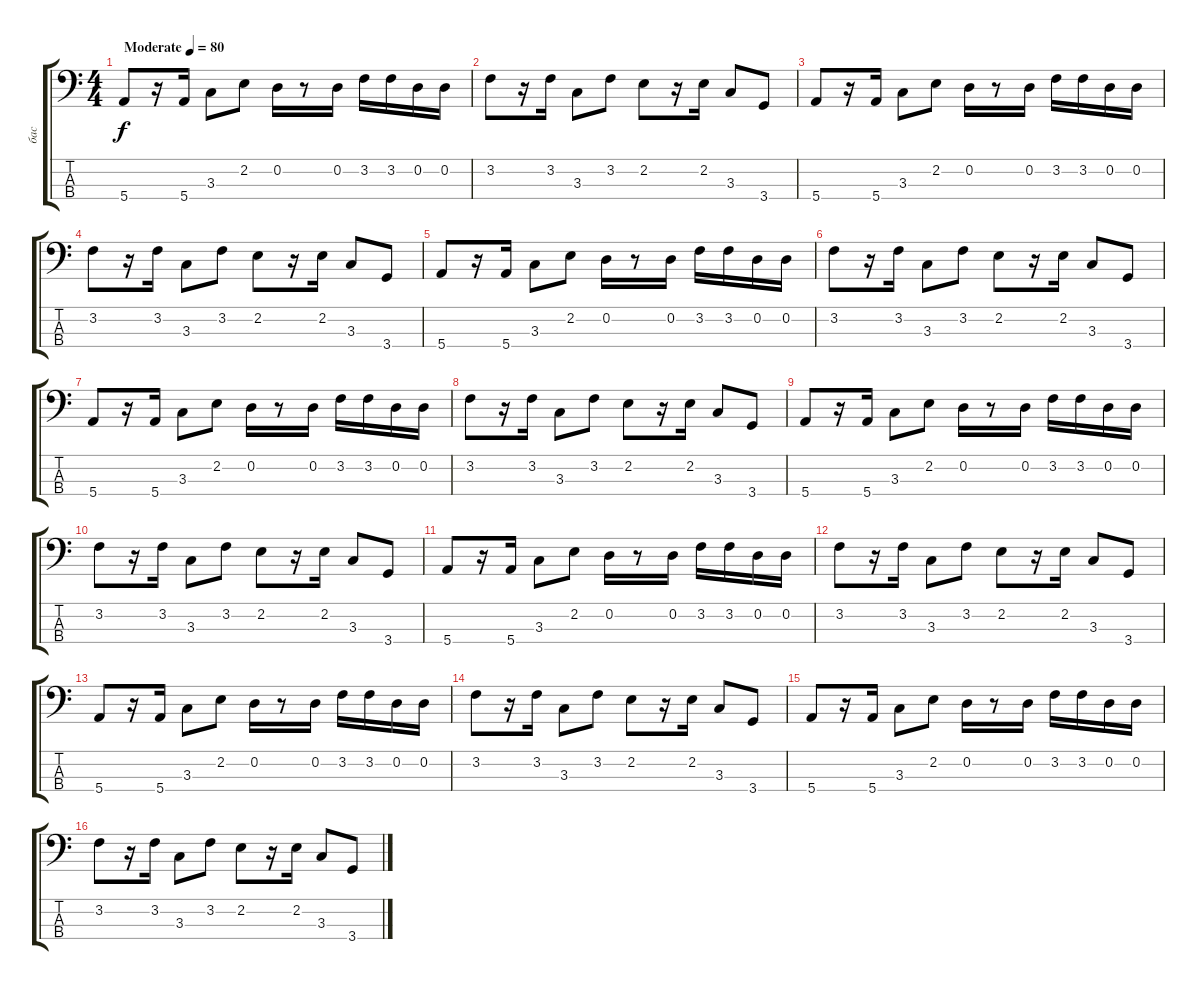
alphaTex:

\track ("бас" "бас") {instrument electricbassfinger}
\staff {score tabs}
\tuning (G2 D2 A1 E1) {hide}
\ts (4 4)
\tempo (80 "Moderate")
\clef f4
\ks c
5.4.8{dy f instrument electricbassfinger} r.16 5.4.16 3.3.8 2.2.8 0.2.16 r.8 0.2.16 3.2.16 3.2.16 0.2.16 0.2.16 |
3.2.8 r.16 3.2.16 3.3.8 3.2.8 2.2.8 r.16 2.2.16 3.3.8 3.4.8 |
5.4.8 r.16 5.4.16 3.3.8 2.2.8 0.2.16 r.8 0.2.16 3.2.16 3.2.16 0.2.16 0.2.16 |
3.2.8 r.16 3.2.16 3.3.8 3.2.8 2.2.8 r.16 2.2.16 3.3.8 3.4.8 |
5.4.8 r.16 5.4.16 3.3.8 2.2.8 0.2.16 r.8 0.2.16 3.2.16 3.2.16 0.2.16 0.2.16 |
3.2.8 r.16 3.2.16 3.3.8 3.2.8 2.2.8 r.16 2.2.16 3.3.8 3.4.8 |
5.4.8 r.16 5.4.16 3.3.8 2.2.8 0.2.16 r.8 0.2.16 3.2.16 3.2.16 0.2.16 0.2.16 |
3.2.8 r.16 3.2.16 3.3.8 3.2.8 2.2.8 r.16 2.2.16 3.3.8 3.4.8 |
5.4.8 r.16 5.4.16 3.3.8 2.2.8 0.2.16 r.8 0.2.16 3.2.16 3.2.16 0.2.16 0.2.16 |
3.2.8 r.16 3.2.16 3.3.8 3.2.8 2.2.8 r.16 2.2.16 3.3.8 3.4.8 |
5.4.8 r.16 5.4.16 3.3.8 2.2.8 0.2.16 r.8 0.2.16 3.2.16 3.2.16 0.2.16 0.2.16 |
3.2.8 r.16 3.2.16 3.3.8 3.2.8 2.2.8 r.16 2.2.16 3.3.8 3.4.8 |
5.4.8 r.16 5.4.16 3.3.8 2.2.8 0.2.16 r.8 0.2.16 3.2.16 3.2.16 0.2.16 0.2.16 |
3.2.8 r.16 3.2.16 3.3.8 3.2.8 2.2.8 r.16 2.2.16 3.3.8 3.4.8 |
5.4.8 r.16 5.4.16 3.3.8 2.2.8 0.2.16 r.8 0.2.16 3.2.16 3.2.16 0.2.16 0.2.16 |
3.2.8 r.16 3.2.16 3.3.8 3.2.8 2.2.8 r.16 2.2.16 3.3.8 3.4.8
